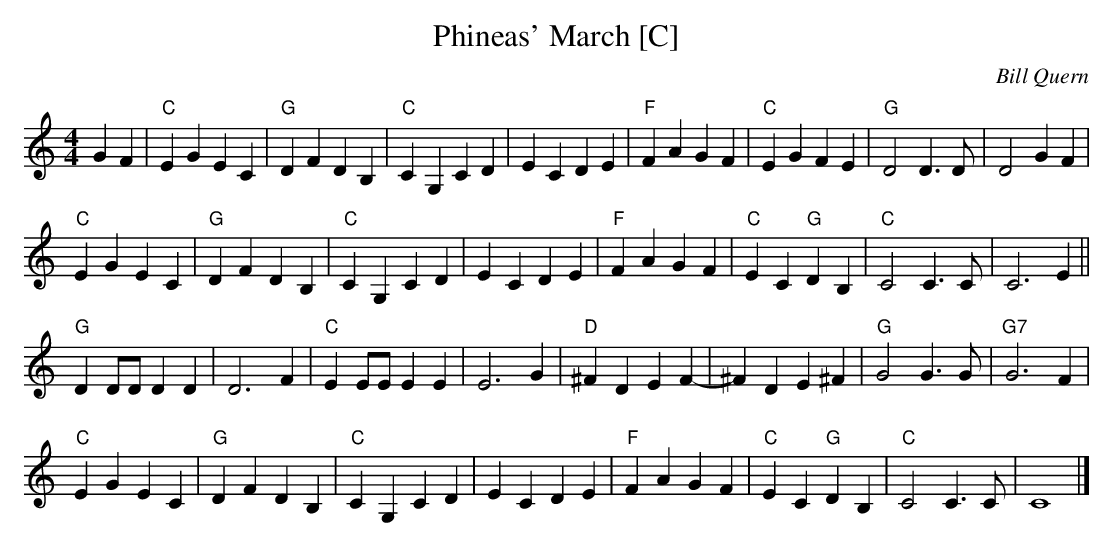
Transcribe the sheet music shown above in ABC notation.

X:1
T:Phineas' March [C]
C:Bill Quern
M:4/4
L:1/8
K:C
G2F2|"C"E2G2E2C2|"G"D2F2D2B,2|"C"C2G,2C2D2|E2C2D2E2|\
"F"F2A2G2F2|"C"E2G2F2E2|"G"D4D3D|D4G2F2|
"C"E2G2E2C2|"G"D2F2D2B,2|"C"C2G,2C2D2|E2C2D2E2|\
"F"F2A2G2F2|"C"E2C2"G"D2B,2|"C"C4C3C|C6E2||
"G"D2DDD2D2|D6F2|"C"E2EEE2E2|E6G2|\
"D"^F2D2E2F2|-^F2D2E2^F2|"G"G4G3G|"G7"G6F2|
"C"E2G2E2C2|"G"D2F2D2B,2|"C"C2G,2C2D2|E2C2D2E2|\
"F"F2A2G2F2|"C"E2C2"G"D2B,2|"C"C4C3C|C8|]
